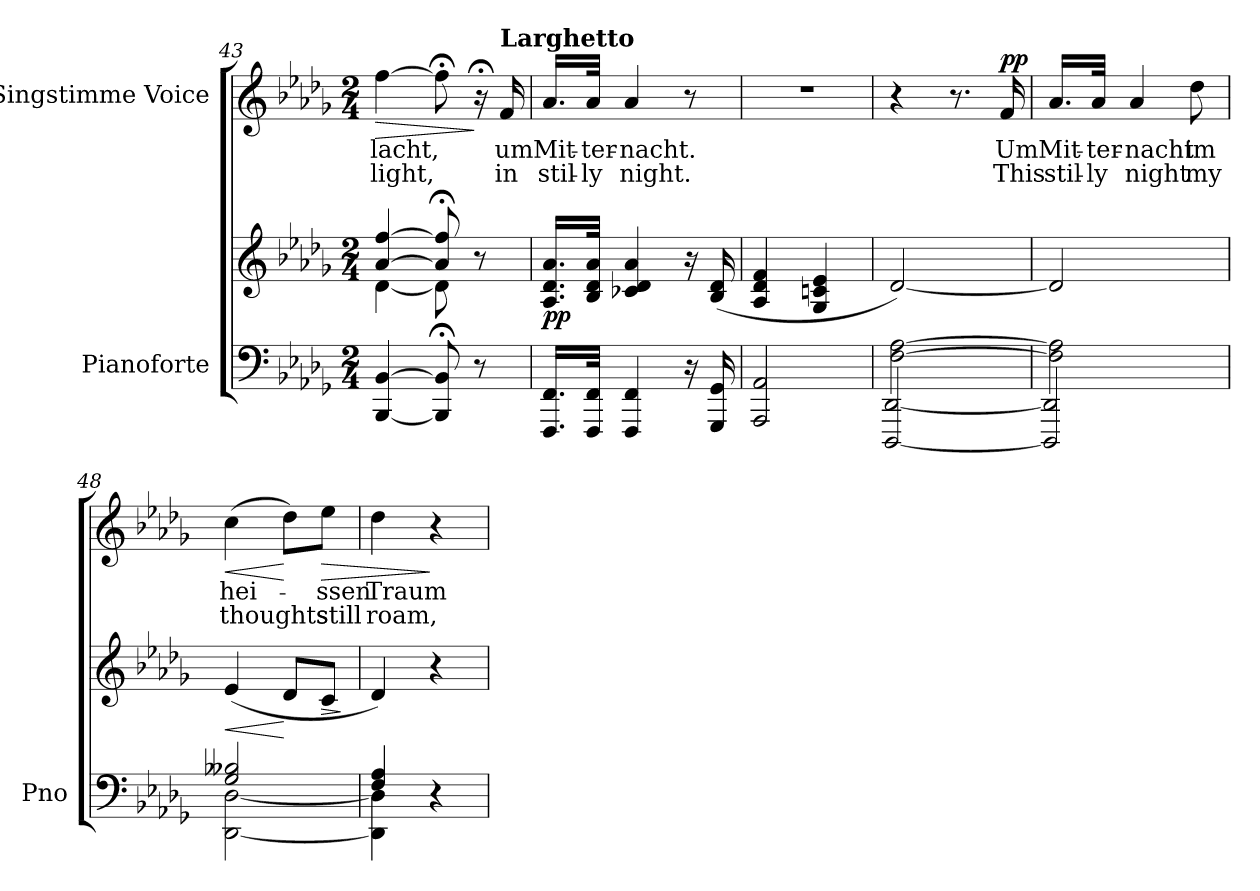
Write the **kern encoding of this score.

**kern	**kern	**dynam	**kern	**text	**text	**dynam
*part2	*part2	*part2	*part1	*part1	*part1	*part1
*staff3	*staff2	*staff2/3	*staff1	*staff1	*staff1	*staff1
*I"Pianoforte	*	*	*I"Singstimme Voice	*	*	*
*I'Pno	*	*	*	*	*	*
!!LO:LB:g=z
*clefF4	*clefG2	*	*clefG2	*	*	*
*k[b-e-a-d-g-]	*k[b-e-a-d-g-]	*	*k[b-e-a-d-g-]	*	*	*
*M2/4	*M2/4	*	*M2/4	*	*	*
=43	=43	=43	=43	=43	=43	=43
*	*^	*	*	*	*	*
!	!	!	!	!	!LO:LY:b	!LO:LY:b	!LO:HP:b
[4BBB-/ [4BB-/	[4a-/ [4ff/	[4d-\	.	[4ff\	lacht,	light,	>
8BBB-/]; 8BB-/];	8a-/];< 8ff/];<	8d-\]	.	8ff;<\]	.	.	.
8r	8r	8ryy	.	16r;<	.	.	]
!	!	!	!	!LO:TX:a:B:t=Larghetto	!	!	!
!	!	!	!	!	!LO:LY:b	!LO:LY:b	!LO:DY:a
!	!	!	!	!	!	!	!LO:DY:n=1:a
.	.	.	.	16f/	um	in	pp other-dynamics
*	*v	*v	*	*	*	*	*
=44	=44	=44	=44	=44	=44	=44
!	!	!LO:DY:b	!	!LO:LY:b	!LO:LY:b	!
16.FFF/ 16.FF/LL	16.A-/ 16.d-/ 16.a-/LL	pp	16.a-/LL	Mit-	stil-	.
!	!	!	!	!LO:LY:b	!LO:LY:b	!
32FFF/ 32FF/JJk	32B-/ 32d-/ 32a-/JJk	.	32a-/JJk	-ter-	-ly	.
!	!	!	!	!LO:LY:b	!LO:LY:b	!
4FFF/ 4FF/	4c-X/ 4d-/ 4a-/	.	4a-/	-nacht.	night.	.
16r	16r	.	8r	.	.	.
16GGG-/ 16GG-/	(>16B-/ 16d-/	.	.	.	.	.
=45	=45	=45	=45	=45	=45	=45
2AAA-/ 2AA-/	4A-/ 4d-/ 4f/	.	2r	.	.	.
.	4G-/ 4cn/ 4e-/	.	.	.	.	.
=46	=46	=46	=46	=46	=46	=46
*^	*	*	*	*	*	*
[2F\ [2A-\	[<2DDD-/ [<2DD-/	[2d-/)	.	4r	.	.	.
.	.	.	.	8.r	.	.	.
!	!	!	!	!	!LO:LY:b	!LO:LY:b	!LO:DY:a
.	.	.	.	16f/	Um	This	pp
=47	=47	=47	=47	=47	=47	=47	=47
!	!	!	!	!	!LO:LY:b	!LO:LY:b	!
2F\] 2A-\]	2DDD-/] 2DD-/]	2d-/]	.	16.a-/LL	Mit-	stil-	.
!	!	!	!	!	!LO:LY:b	!LO:LY:b	!
.	.	.	.	32a-/JJk	-ter-	-ly	.
!	!	!	!	!	!LO:LY:b	!LO:LY:b	!
.	.	.	.	4a-/	-nacht	night	.
!	!	!	!	!	!LO:LY:b	!LO:LY:b	!
.	.	.	.	8dd-\	im	my	.
=48	=48	=48	=48	=48	=48	=48	=48
!	!	!	!LO:HP:b	!	!LO:LY:b	!LO:LY:b	!LO:HP:b
2G-/ 2B--X/	[2DD-\ [2D-\	(>4e-/	<	(4cc\	hei-	thoughts	<
.	.	8d-/L	[	8dd-\L)	.	.	[
!	!	!	!LO:HP:b	!	!LO:LY:b	!LO:LY:b	!LO:HP:b
.	.	8c/J	>	8ee-\J	-ssen	still	>
*v	*v	*	*	*	*	*	*
.	.	]	.	.	.	.
=49	=49	=49	=49	=49	=49	=49
*^	*	*	*	*	*	*
!	!	!	!	!	!LO:LY:b	!LO:LY:b	!
4F/ 4A-/	4DD-\] 4D-\]	4d-/)	.	4dd-\	Traum	roam,	.
4r	4ryy	4r	.	4r	.	.	]
*v	*v	*	*	*	*	*	*
=	=	=	=	=	=	=
*-	*-	*-	*-	*-	*-	*-
